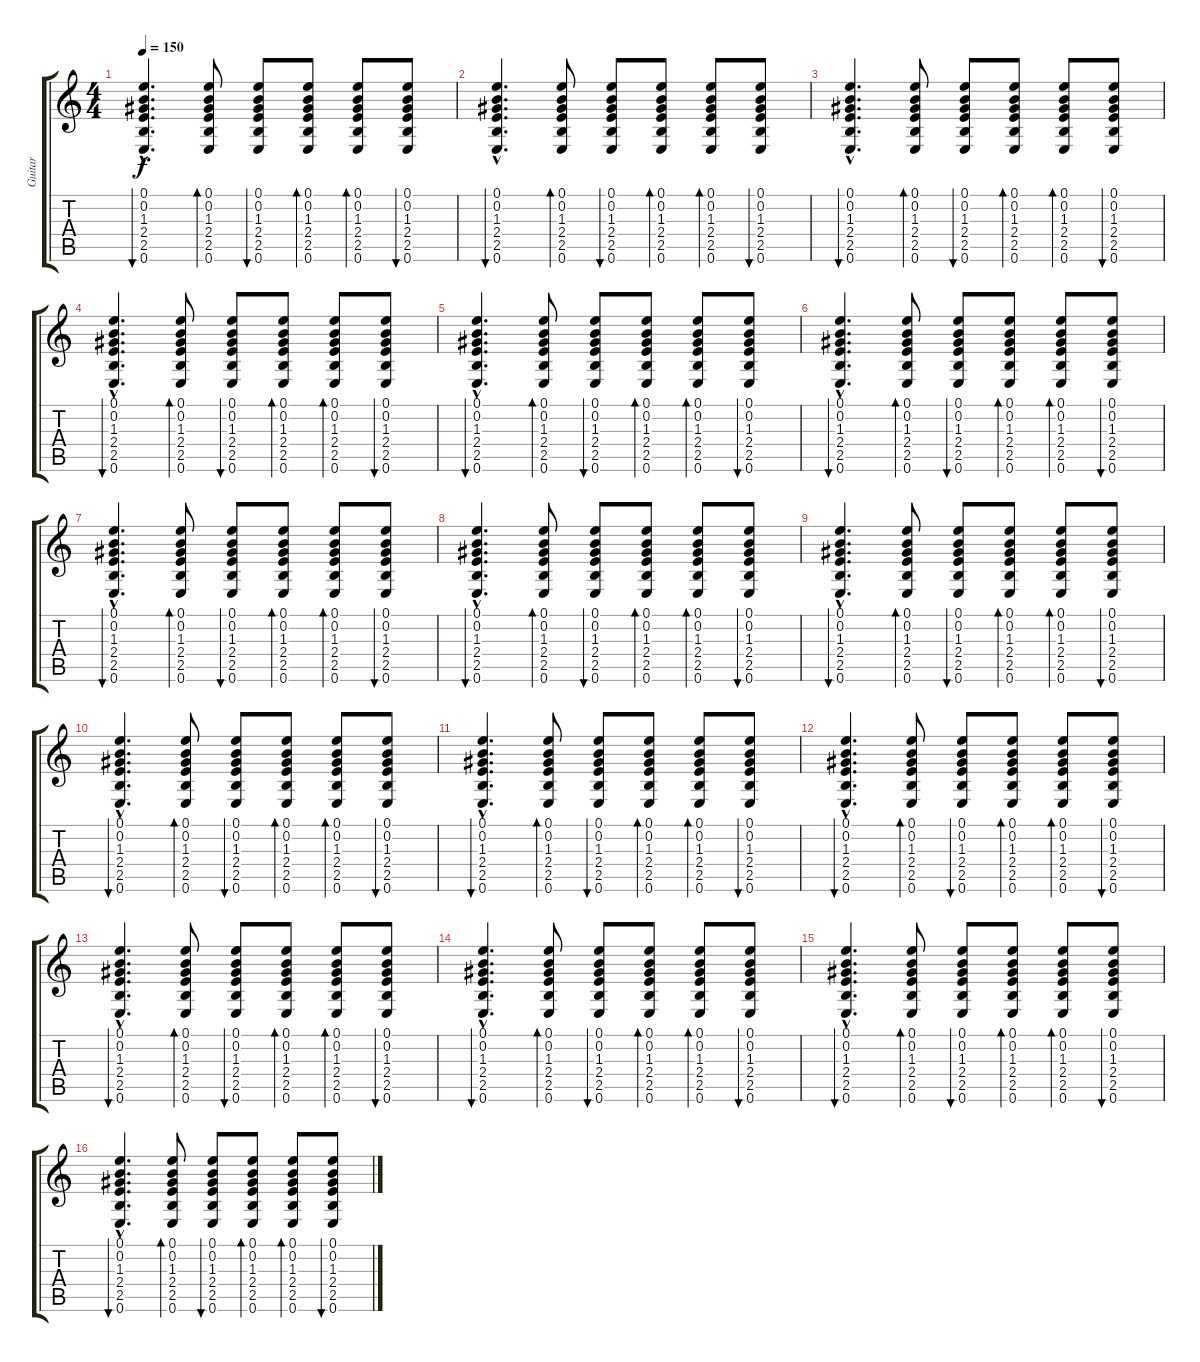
\track ("Guitar" "Guitar") {instrument acousticguitarnylon}
\staff {score tabs}
\tuning (E4 B3 G3 D3 A2 E2) {hide}
\ts (4 4)
\tempo 150
\clef g2
\ks c
(0.1{hac} 0.2{hac} 1.3{hac} 2.4{hac} 2.5{hac} 0.6{hac}).4{d bu 120 dy f} (0.1 0.2 1.3 2.4 2.5 0.6).8{bd 30} (0.1 0.2 1.3 2.4 2.5 0.6).8{bu 30} (0.1 0.2 1.3 2.4 2.5 0.6).8{bd 30} (0.1 0.2 1.3 2.4 2.5 0.6).8{bd 30} (0.1 0.2 1.3 2.4 2.5 0.6).8{bu 30} |
(0.1{hac} 0.2{hac} 1.3{hac} 2.4{hac} 2.5{hac} 0.6{hac}).4{d bu 120} (0.1 0.2 1.3 2.4 2.5 0.6).8{bd 30} (0.1 0.2 1.3 2.4 2.5 0.6).8{bu 30} (0.1 0.2 1.3 2.4 2.5 0.6).8{bd 30} (0.1 0.2 1.3 2.4 2.5 0.6).8{bd 30} (0.1 0.2 1.3 2.4 2.5 0.6).8{bu 30} |
(0.1{hac} 0.2{hac} 1.3{hac} 2.4{hac} 2.5{hac} 0.6{hac}).4{d bu 120} (0.1 0.2 1.3 2.4 2.5 0.6).8{bd 30} (0.1 0.2 1.3 2.4 2.5 0.6).8{bu 30} (0.1 0.2 1.3 2.4 2.5 0.6).8{bd 30} (0.1 0.2 1.3 2.4 2.5 0.6).8{bd 30} (0.1 0.2 1.3 2.4 2.5 0.6).8{bu 30} |
(0.1{hac} 0.2{hac} 1.3{hac} 2.4{hac} 2.5{hac} 0.6{hac}).4{d bu 120} (0.1 0.2 1.3 2.4 2.5 0.6).8{bd 30} (0.1 0.2 1.3 2.4 2.5 0.6).8{bu 30} (0.1 0.2 1.3 2.4 2.5 0.6).8{bd 30} (0.1 0.2 1.3 2.4 2.5 0.6).8{bd 30} (0.1 0.2 1.3 2.4 2.5 0.6).8{bu 30} |
(0.1{hac} 0.2{hac} 1.3{hac} 2.4{hac} 2.5{hac} 0.6{hac}).4{d bu 120} (0.1 0.2 1.3 2.4 2.5 0.6).8{bd 30} (0.1 0.2 1.3 2.4 2.5 0.6).8{bu 30} (0.1 0.2 1.3 2.4 2.5 0.6).8{bd 30} (0.1 0.2 1.3 2.4 2.5 0.6).8{bd 30} (0.1 0.2 1.3 2.4 2.5 0.6).8{bu 30} |
(0.1{hac} 0.2{hac} 1.3{hac} 2.4{hac} 2.5{hac} 0.6{hac}).4{d bu 120} (0.1 0.2 1.3 2.4 2.5 0.6).8{bd 30} (0.1 0.2 1.3 2.4 2.5 0.6).8{bu 30} (0.1 0.2 1.3 2.4 2.5 0.6).8{bd 30} (0.1 0.2 1.3 2.4 2.5 0.6).8{bd 30} (0.1 0.2 1.3 2.4 2.5 0.6).8{bu 30} |
(0.1{hac} 0.2{hac} 1.3{hac} 2.4{hac} 2.5{hac} 0.6{hac}).4{d bu 120} (0.1 0.2 1.3 2.4 2.5 0.6).8{bd 30} (0.1 0.2 1.3 2.4 2.5 0.6).8{bu 30} (0.1 0.2 1.3 2.4 2.5 0.6).8{bd 30} (0.1 0.2 1.3 2.4 2.5 0.6).8{bd 30} (0.1 0.2 1.3 2.4 2.5 0.6).8{bu 30} |
(0.1{hac} 0.2{hac} 1.3{hac} 2.4{hac} 2.5{hac} 0.6{hac}).4{d bu 120} (0.1 0.2 1.3 2.4 2.5 0.6).8{bd 30} (0.1 0.2 1.3 2.4 2.5 0.6).8{bu 30} (0.1 0.2 1.3 2.4 2.5 0.6).8{bd 30} (0.1 0.2 1.3 2.4 2.5 0.6).8{bd 30} (0.1 0.2 1.3 2.4 2.5 0.6).8{bu 30} |
(0.1{hac} 0.2{hac} 1.3{hac} 2.4{hac} 2.5{hac} 0.6{hac}).4{d bu 120} (0.1 0.2 1.3 2.4 2.5 0.6).8{bd 30} (0.1 0.2 1.3 2.4 2.5 0.6).8{bu 30} (0.1 0.2 1.3 2.4 2.5 0.6).8{bd 30} (0.1 0.2 1.3 2.4 2.5 0.6).8{bd 30} (0.1 0.2 1.3 2.4 2.5 0.6).8{bu 30} |
(0.1{hac} 0.2{hac} 1.3{hac} 2.4{hac} 2.5{hac} 0.6{hac}).4{d bu 120} (0.1 0.2 1.3 2.4 2.5 0.6).8{bd 30} (0.1 0.2 1.3 2.4 2.5 0.6).8{bu 30} (0.1 0.2 1.3 2.4 2.5 0.6).8{bd 30} (0.1 0.2 1.3 2.4 2.5 0.6).8{bd 30} (0.1 0.2 1.3 2.4 2.5 0.6).8{bu 30} |
(0.1{hac} 0.2{hac} 1.3{hac} 2.4{hac} 2.5{hac} 0.6{hac}).4{d bu 120} (0.1 0.2 1.3 2.4 2.5 0.6).8{bd 30} (0.1 0.2 1.3 2.4 2.5 0.6).8{bu 30} (0.1 0.2 1.3 2.4 2.5 0.6).8{bd 30} (0.1 0.2 1.3 2.4 2.5 0.6).8{bd 30} (0.1 0.2 1.3 2.4 2.5 0.6).8{bu 30} |
(0.1{hac} 0.2{hac} 1.3{hac} 2.4{hac} 2.5{hac} 0.6{hac}).4{d bu 120} (0.1 0.2 1.3 2.4 2.5 0.6).8{bd 30} (0.1 0.2 1.3 2.4 2.5 0.6).8{bu 30} (0.1 0.2 1.3 2.4 2.5 0.6).8{bd 30} (0.1 0.2 1.3 2.4 2.5 0.6).8{bd 30} (0.1 0.2 1.3 2.4 2.5 0.6).8{bu 30} |
(0.1{hac} 0.2{hac} 1.3{hac} 2.4{hac} 2.5{hac} 0.6{hac}).4{d bu 120} (0.1 0.2 1.3 2.4 2.5 0.6).8{bd 30} (0.1 0.2 1.3 2.4 2.5 0.6).8{bu 30} (0.1 0.2 1.3 2.4 2.5 0.6).8{bd 30} (0.1 0.2 1.3 2.4 2.5 0.6).8{bd 30} (0.1 0.2 1.3 2.4 2.5 0.6).8{bu 30} |
(0.1{hac} 0.2{hac} 1.3{hac} 2.4{hac} 2.5{hac} 0.6{hac}).4{d bu 120} (0.1 0.2 1.3 2.4 2.5 0.6).8{bd 30} (0.1 0.2 1.3 2.4 2.5 0.6).8{bu 30} (0.1 0.2 1.3 2.4 2.5 0.6).8{bd 30} (0.1 0.2 1.3 2.4 2.5 0.6).8{bd 30} (0.1 0.2 1.3 2.4 2.5 0.6).8{bu 30} |
(0.1{hac} 0.2{hac} 1.3{hac} 2.4{hac} 2.5{hac} 0.6{hac}).4{d bu 120} (0.1 0.2 1.3 2.4 2.5 0.6).8{bd 30} (0.1 0.2 1.3 2.4 2.5 0.6).8{bu 30} (0.1 0.2 1.3 2.4 2.5 0.6).8{bd 30} (0.1 0.2 1.3 2.4 2.5 0.6).8{bd 30} (0.1 0.2 1.3 2.4 2.5 0.6).8{bu 30} |
(0.1{hac} 0.2{hac} 1.3{hac} 2.4{hac} 2.5{hac} 0.6{hac}).4{d bu 120} (0.1 0.2 1.3 2.4 2.5 0.6).8{bd 30} (0.1 0.2 1.3 2.4 2.5 0.6).8{bu 30} (0.1 0.2 1.3 2.4 2.5 0.6).8{bd 30} (0.1 0.2 1.3 2.4 2.5 0.6).8{bd 30} (0.1 0.2 1.3 2.4 2.5 0.6).8{bu 30}
